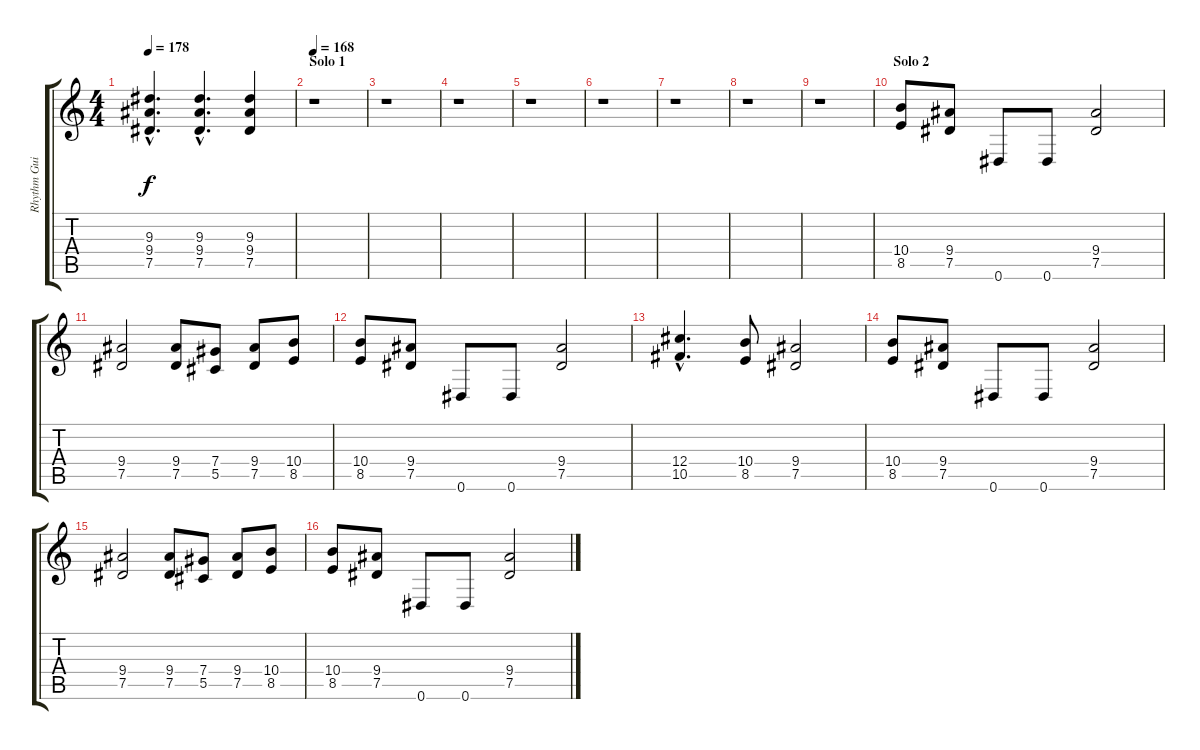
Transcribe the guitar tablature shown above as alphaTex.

\track ("Rhythm Guitar 1 - Kai Hansen" "Rhythm Gui") {instrument distortionguitar}
\staff {score tabs}
\tuning (Eb4 Bb3 Gb3 Db3 Ab2 Eb2) {hide}
\ts (4 4)
\tempo 178
\clef g2
\ks c
(9.3{hac} 9.4{hac} 7.5{hac}).4{d dy f} (9.3{hac} 9.4{hac} 7.5{hac}).4{d} (9.3 9.4 7.5).4 |
\section ("" "Solo 1")
\tempo 168
r.1 |
r.1 |
r.1 |
r.1 |
r.1 |
r.1 |
r.1 |
r.1 |
\section ("" "Solo 2")
(10.4 8.5).8 (9.4 7.5).8 0.6.8 0.6.8 (9.4 7.5).2 |
(9.4 7.5).2 (9.4 7.5).8 (7.4 5.5).8 (9.4 7.5).8 (10.4 8.5).8 |
(10.4 8.5).8 (9.4 7.5).8 0.6.8 0.6.8 (9.4 7.5).2 |
(12.4{hac} 10.5{hac}).4{d} (10.4 8.5).8 (9.4 7.5).2 |
(10.4 8.5).8 (9.4 7.5).8 0.6.8 0.6.8 (9.4 7.5).2 |
(9.4 7.5).2 (9.4 7.5).8 (7.4 5.5).8 (9.4 7.5).8 (10.4 8.5).8 |
(10.4 8.5).8 (9.4 7.5).8 0.6.8 0.6.8 (9.4 7.5).2
